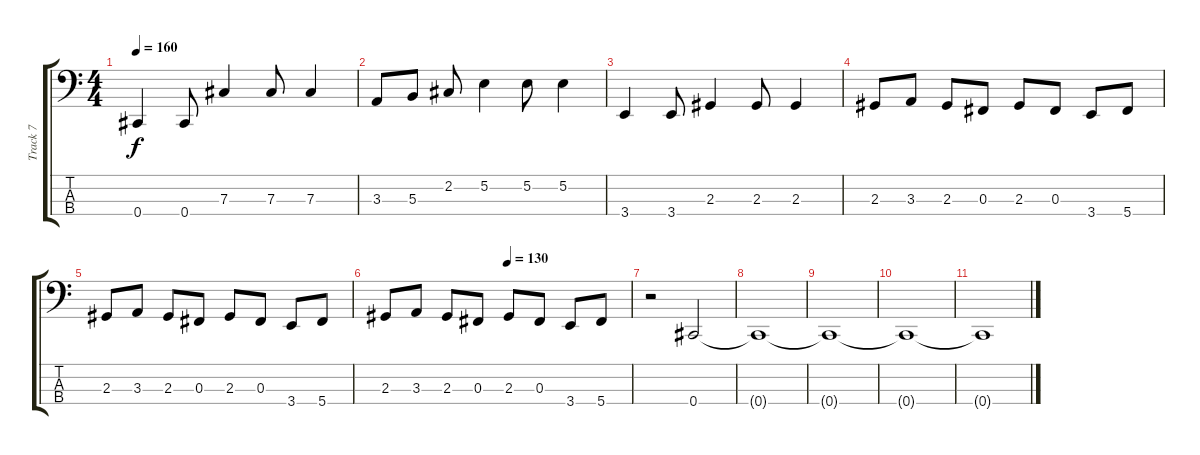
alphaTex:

\track ("Track 7" "Track 7") {instrument electricbassfinger}
\staff {score tabs}
\tuning (E2 B1 Gb1 Db1) {hide}
\ts (4 4)
\tempo 160
\clef f4
\ks c
0.4.4{dy f} 0.4.8 7.3.4 7.3.8 7.3.4 |
3.3.8 5.3.8 2.2.8 5.2.4 5.2.8 5.2.4 |
3.4.4 3.4.8 2.3.4 2.3.8 2.3.4 |
2.3.8 3.3.8 2.3.8 0.3.8 2.3.8 0.3.8 3.4.8 5.4.8 |
2.3.8 3.3.8 2.3.8 0.3.8 2.3.8 0.3.8 3.4.8 5.4.8 |
\tempo (130 0.5)
2.3.8 3.3.8 2.3.8 0.3.8 2.3.8 0.3.8 3.4.8 5.4.8 |
r.2 0.4.2 |
0.4{t}.1 |
0.4{t}.1 |
0.4{t}.1 |
0.4{t}.1
